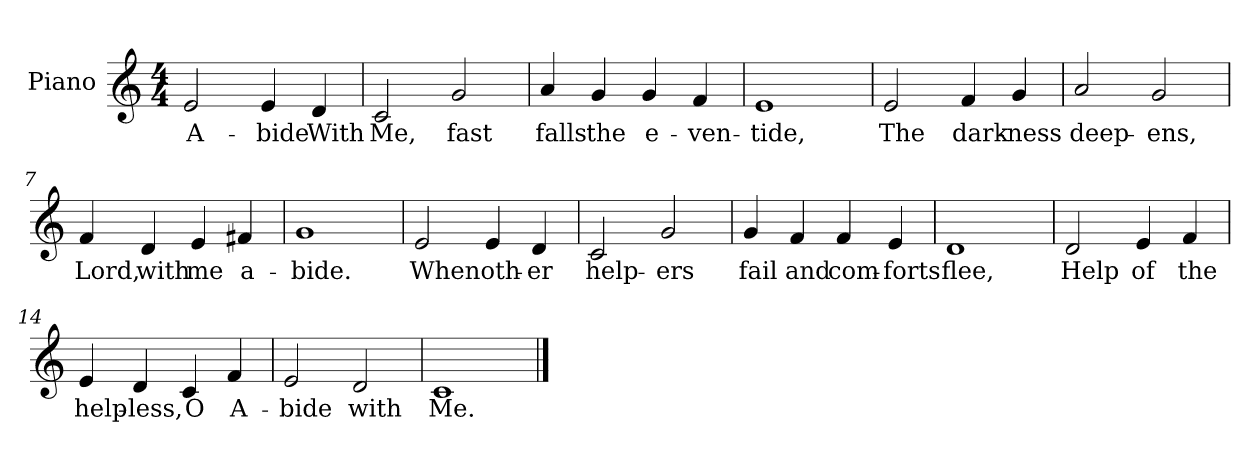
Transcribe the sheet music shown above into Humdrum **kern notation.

**kern	**text
*part1	*part1
*staff1	*staff1
*I"Piano	*
*I'Pno	*
*clefG2	*
*k[]	*
*C:	*
*M4/4	*
=1	=1
2e/	A-
4e/	-bide
4d/	With
=2	=2
2c/	Me,
2g/	fast
=3	=3
4a/	falls
4g/	the
4g/	e-
4f/	-ven-
=4	=4
1e	-tide,
=5	=5
2e/	The
4f/	dark-
4g/	-ness
!!LO:LB:g=z
=6	=6
2a/	deep-
2g/	-ens,
=7	=7
4f/	Lord,
4d/	with
4e/	me
4f#X/	a-
=8	=8
1g	-bide.
=9	=9
2e/	When
4e/	oth-
4d/	-er
=10	=10
2c/	help-
2g/	-ers
!!LO:LB:g=z
=11	=11
4g/	fail
4f/	and
4f/	com-
4e/	-forts
=12	=12
1d	flee,
=13	=13
2d/	Help
4e/	of
4f/	the
=14	=14
4e/	help-
4d/	less,
4c/	O
4f/	A-
=15	=15
2e/	-bide
2d/	with
=16	=16
1c	Me.
==	==
*-	*-
